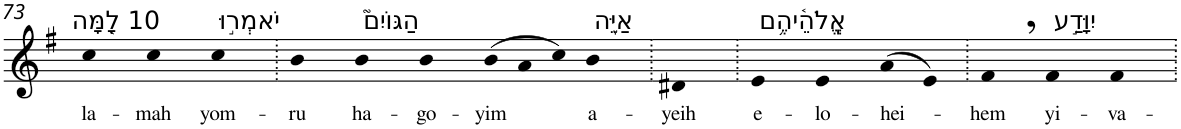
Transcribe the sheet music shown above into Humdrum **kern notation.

**kern	**text
*part1	*part1
*staff1	*staff1
*I"Piano	*
*I'Pno	*
!!LO:PB:g=z
*clefG2	*
*k[f#]	*
*G:	*
=73	=73
!LO:TX:a:t=10 לָ֤מָּה	!
!	!LO:LY:b
4cc	la-
!	!LO:LY:b
4cc	-mah
!LO:TX:a:t=יֹאמְר֣וּ	!
!	!LO:LY:b
4cc	yom-
=74.	=74.
!	!LO:LY:b
4b	-ru
!LO:TX:a:t=הַגּוֹיִם֮	!
!	!LO:LY:b
4b	ha-
!	!LO:LY:b
4b	-go-
*Xtuplet	*
!	!LO:LY:b
(>12b	-yim
12a	.
12cc)	.
!LO:TX:a:t=אַיֵּ֪ה	!
!	!LO:LY:b
4b	a-
=75.	=75.
!	!LO:LY:b
4d#X	-yeih
=76.	=76.
!LO:TX:a:t=אֱֽלֹהֵ֫יהֶ֥ם	!
!	!LO:LY:b
4e	e-
!	!LO:LY:b
4e	-lo-
!	!LO:LY:b
(>8a	-hei-
8e)	.
=77.	=77.
!	!LO:LY:b
4f#,	-hem
!LO:TX:a:t=יִוָּדַ֣ע	!
!	!LO:LY:b
4f#	yi-
!	!LO:LY:b
4f#	-va-
=.	=.
*-	*-
